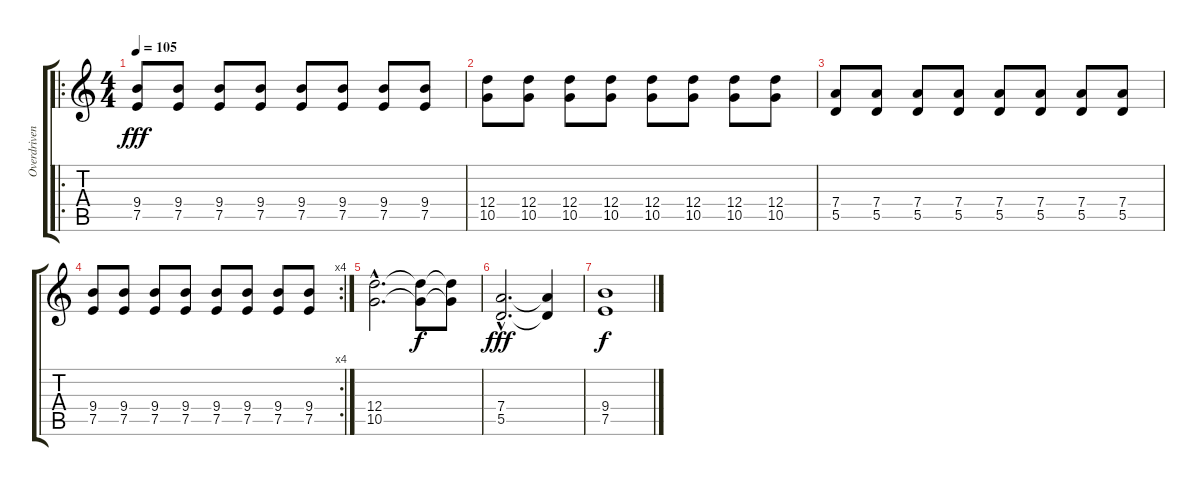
\track ("Overdriven Guitar" "Overdriven") {instrument overdrivenguitar}
\staff {score tabs}
\tuning (E4 B3 G3 D3 A2 D2) {hide}
\ro
\ts (4 4)
\tempo 105
\clef g2
\ks c
(9.4 7.5).8{dy fff} (9.4 7.5).8 (9.4 7.5).8 (9.4 7.5).8 (9.4 7.5).8 (9.4 7.5).8 (9.4 7.5).8 (9.4 7.5).8 |
(12.4 10.5).8 (12.4 10.5).8 (12.4 10.5).8 (12.4 10.5).8 (12.4 10.5).8 (12.4 10.5).8 (12.4 10.5).8 (12.4 10.5).8 |
(7.4 5.5).8 (7.4 5.5).8 (7.4 5.5).8 (7.4 5.5).8 (7.4 5.5).8 (7.4 5.5).8 (7.4 5.5).8 (7.4 5.5).8 |
\rc 4
(9.4 7.5).8 (9.4 7.5).8 (9.4 7.5).8 (9.4 7.5).8 (9.4 7.5).8 (9.4 7.5).8 (9.4 7.5).8 (9.4 7.5).8 |
(12.4{hac} 10.5{hac}).2{d} (12.4{t} 10.5{t}).8{dy f} (12.4{t} 10.5{t}).8 |
(7.4{hac} 5.5{hac}).2{d dy fff} (7.4{t} 5.5{t}).4 |
(9.4 7.5).1{dy f}
